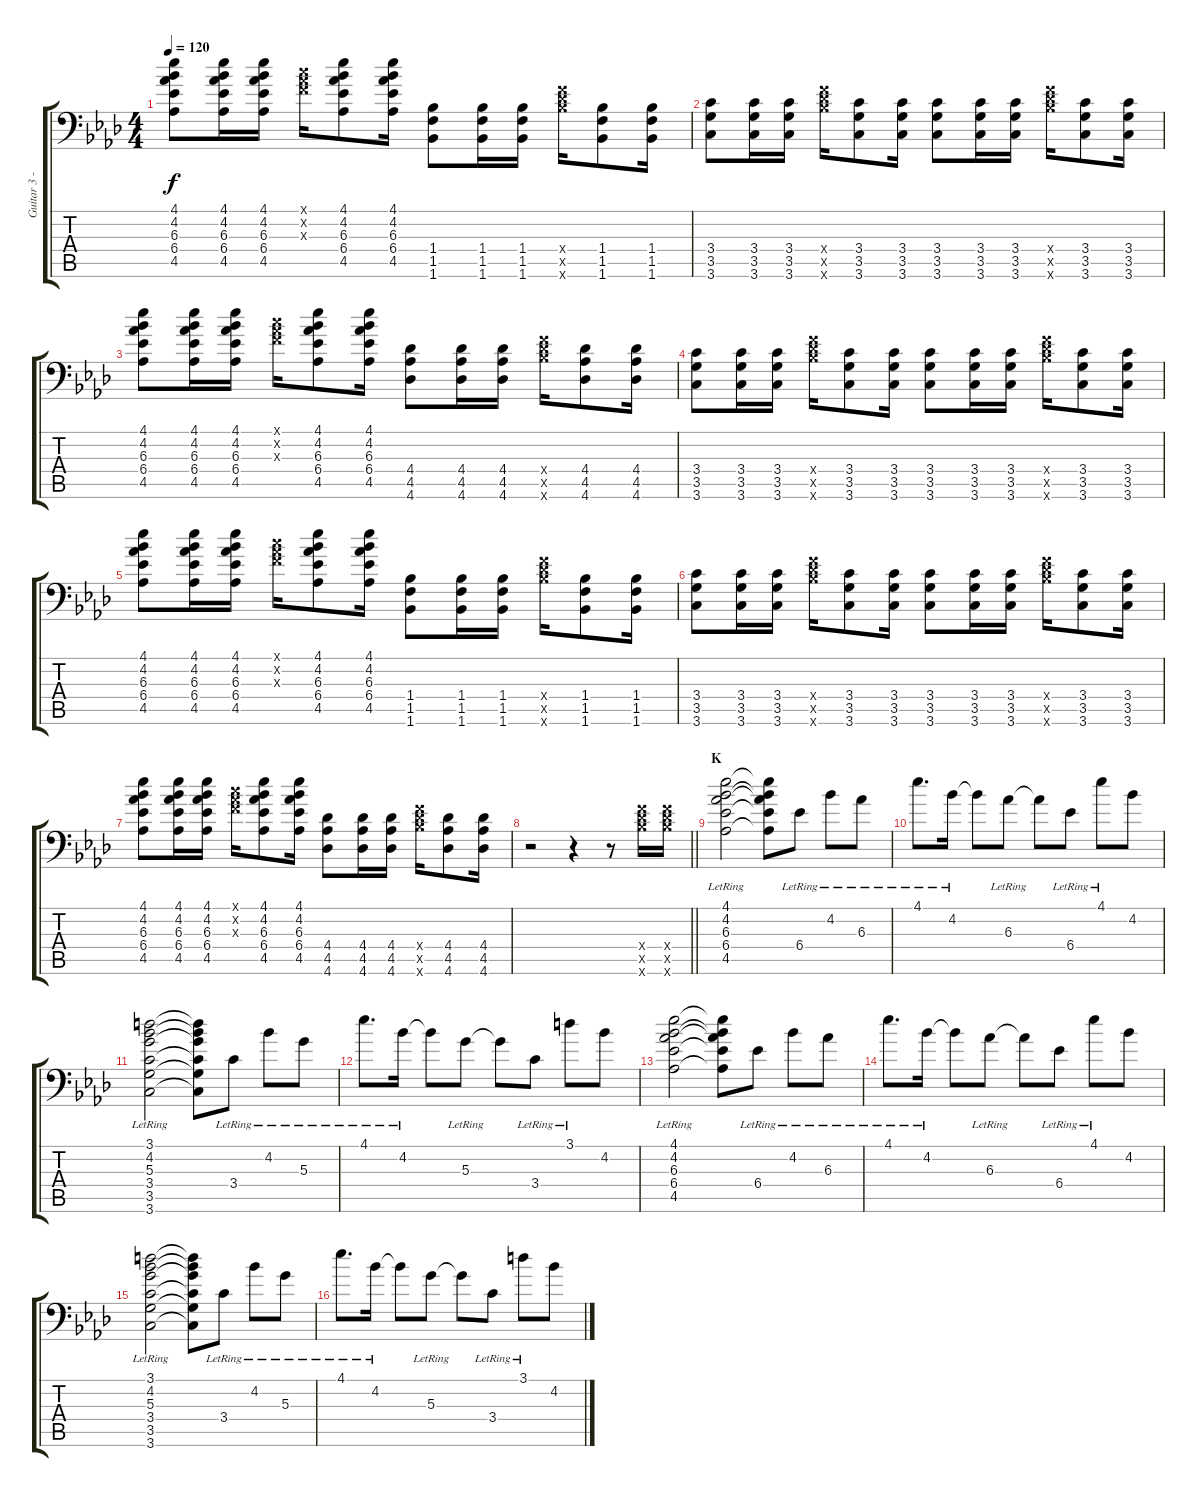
\track ("Guitar 3 - Aoi" "Guitar 3 -") {instrument distortionguitar}
\staff {score tabs}
\tuning (B3 Gb3 D3 A2 E2 A1) {hide}
\ts (4 4)
\tempo 120
\clef f4
\ks ab
(4.1 4.2 6.3 6.4 4.5).8{dy f} (4.1 4.2 6.3 6.4 4.5).16 (4.1 4.2 6.3 6.4 4.5).16 (1.1{x} 2.2{x} 3.3{x}).16 (4.1 4.2 6.3 6.4 4.5).8 (4.1 4.2 6.3 6.4 4.5).16 (1.4 1.5 1.6).8 (1.4 1.5 1.6).16 (1.4 1.5 1.6).16 (8.4{x} 9.5{x} 13.6{x}).16 (1.4 1.5 1.6).8 (1.4 1.5 1.6).16 |
(3.4 3.5 3.6).8 (3.4 3.5 3.6).16 (3.4 3.5 3.6).16 (8.4{x} 9.5{x} 13.6{x}).16 (3.4 3.5 3.6).8 (3.4 3.5 3.6).16 (3.4 3.5 3.6).8 (3.4 3.5 3.6).16 (3.4 3.5 3.6).16 (8.4{x} 9.5{x} 13.6{x}).16 (3.4 3.5 3.6).8 (3.4 3.5 3.6).16 |
(4.1 4.2 6.3 6.4 4.5).8 (4.1 4.2 6.3 6.4 4.5).16 (4.1 4.2 6.3 6.4 4.5).16 (1.1{x} 2.2{x} 3.3{x}).16 (4.1 4.2 6.3 6.4 4.5).8 (4.1 4.2 6.3 6.4 4.5).16 (4.4 4.5 4.6).8 (4.4 4.5 4.6).16 (4.4 4.5 4.6).16 (8.4{x} 9.5{x} 13.6{x}).16 (4.4 4.5 4.6).8 (4.4 4.5 4.6).16 |
(3.4 3.5 3.6).8 (3.4 3.5 3.6).16 (3.4 3.5 3.6).16 (8.4{x} 9.5{x} 13.6{x}).16 (3.4 3.5 3.6).8 (3.4 3.5 3.6).16 (3.4 3.5 3.6).8 (3.4 3.5 3.6).16 (3.4 3.5 3.6).16 (8.4{x} 9.5{x} 13.6{x}).16 (3.4 3.5 3.6).8 (3.4 3.5 3.6).16 |
(4.1 4.2 6.3 6.4 4.5).8 (4.1 4.2 6.3 6.4 4.5).16 (4.1 4.2 6.3 6.4 4.5).16 (1.1{x} 2.2{x} 3.3{x}).16 (4.1 4.2 6.3 6.4 4.5).8 (4.1 4.2 6.3 6.4 4.5).16 (1.4 1.5 1.6).8 (1.4 1.5 1.6).16 (1.4 1.5 1.6).16 (8.4{x} 9.5{x} 13.6{x}).16 (1.4 1.5 1.6).8 (1.4 1.5 1.6).16 |
(3.4 3.5 3.6).8 (3.4 3.5 3.6).16 (3.4 3.5 3.6).16 (8.4{x} 9.5{x} 13.6{x}).16 (3.4 3.5 3.6).8 (3.4 3.5 3.6).16 (3.4 3.5 3.6).8 (3.4 3.5 3.6).16 (3.4 3.5 3.6).16 (8.4{x} 9.5{x} 13.6{x}).16 (3.4 3.5 3.6).8 (3.4 3.5 3.6).16 |
(4.1 4.2 6.3 6.4 4.5).8 (4.1 4.2 6.3 6.4 4.5).16 (4.1 4.2 6.3 6.4 4.5).16 (1.1{x} 2.2{x} 3.3{x}).16 (4.1 4.2 6.3 6.4 4.5).8 (4.1 4.2 6.3 6.4 4.5).16 (4.4 4.5 4.6).8 (4.4 4.5 4.6).16 (4.4 4.5 4.6).16 (8.4{x} 9.5{x} 13.6{x}).16 (4.4 4.5 4.6).8 (4.4 4.5 4.6).16 |
\barLineRight lightlight
r.2 r.4 r.8 (8.4{x} 9.5{x} 13.6{x}).16 (8.4{x} 9.5{x} 13.6{x}).16 |
\section ("" "K")
(4.1{lr} 4.2{lr} 6.3{lr} 6.4{lr} 4.5{lr}).2 (4.1{t} 4.2{t} 6.3{t} 6.4{t} 4.5{t}).8 6.4{lr}.8 4.2{lr}.8 6.3{lr}.8 |
4.1{lr}.8{d} 4.2{lr}.16 4.2{t}.8 6.3{lr}.8 6.3{t}.8 6.4{lr}.8 4.1{lr}.8 4.2.8 |
(3.1{lr} 4.2{lr} 5.3{lr} 3.4{lr} 3.5{lr} 3.6{lr}).2 (3.1{t} 4.2{t} 5.3{t} 3.4{t} 3.5{t} 3.6{t}).8 3.4{lr}.8 4.2{lr}.8 5.3{lr}.8 |
4.1{lr}.8{d} 4.2{lr}.16 4.2{t}.8 5.3{lr}.8 5.3{t}.8 3.4{lr}.8 3.1{lr}.8 4.2.8 |
(4.1{lr} 4.2{lr} 6.3{lr} 6.4{lr} 4.5{lr}).2 (4.1{t} 4.2{t} 6.3{t} 6.4{t} 4.5{t}).8 6.4{lr}.8 4.2{lr}.8 6.3{lr}.8 |
4.1{lr}.8{d} 4.2{lr}.16 4.2{t}.8 6.3{lr}.8 6.3{t}.8 6.4{lr}.8 4.1{lr}.8 4.2.8 |
(3.1{lr} 4.2{lr} 5.3{lr} 3.4{lr} 3.5{lr} 3.6{lr}).2 (3.1{t} 4.2{t} 5.3{t} 3.4{t} 3.5{t} 3.6{t}).8 3.4{lr}.8 4.2{lr}.8 5.3{lr}.8 |
4.1{lr}.8{d} 4.2{lr}.16 4.2{t}.8 5.3{lr}.8 5.3{t}.8 3.4{lr}.8 3.1{lr}.8 4.2.8
